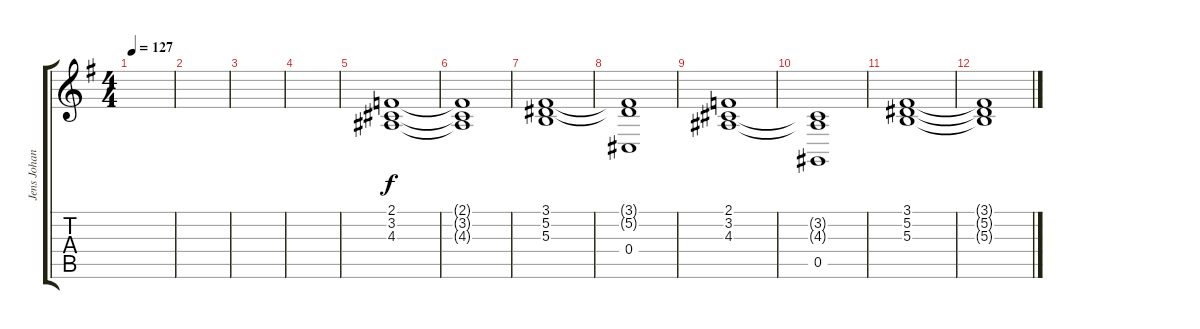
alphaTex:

\track ("Jens Johansson II" "Jens Johan") {instrument synthstrings1}
\staff {score tabs}
\tuning (Eb4 Bb3 Gb3 Db3 Ab2 Eb2) {hide}
\ts (4 4)
\tempo 127
\clef g2
\ks g
|
|
|
|
(2.1 3.2 4.3).1 |
(2.1{t} 3.2{t} 4.3{t}).1 |
(3.1 5.2 5.3).1 |
(3.1{t} 5.2{t} 0.4).1 |
(2.1 3.2 4.3).1 |
(3.2{t} 4.3{t} 0.5).1 |
(3.1 5.2 5.3).1 |
(3.1{t} 5.2{t} 5.3{t}).1
